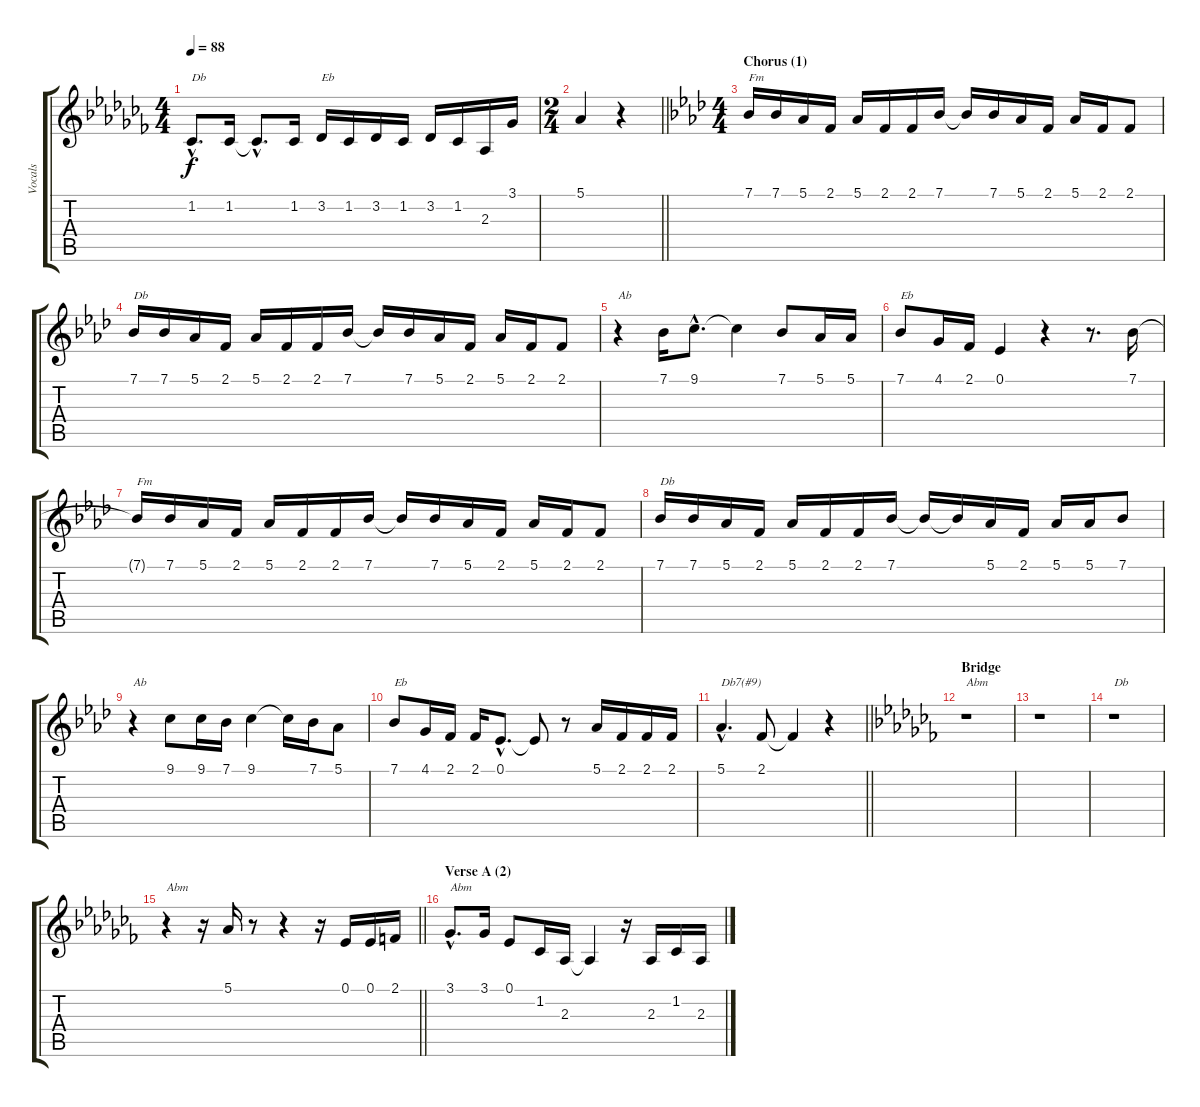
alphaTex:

\track ("Vocals" "Vocals") {instrument sopranosax}
\staff {score tabs}
\tuning (Eb4 Bb3 Gb3 Db3 Ab2 Eb2) {hide}
\ts (4 4)
\tempo 88
\clef g2
\ks abminor
1.2{hac}.8{d txt "Db" dy f} 1.2.16 1.2{hac t}.8{d} 1.2.16 3.2.16{txt "Eb"} 1.2.16 3.2.16 1.2.16 3.2.16 1.2.16 2.3.16 3.1.16 |
\ts (2 4)
\barLineRight lightlight
5.1.4 r.4 |
\ts (4 4)
\section ("" "Chorus (1)")
\ks fminor
7.1.16{txt "Fm"} 7.1.16 5.1.16 2.1.16 5.1.16 2.1.16 2.1.16 7.1.16 7.1{t}.16 7.1.16 5.1.16 2.1.16 5.1.16 2.1.16 2.1.8 |
7.1.16{txt "Db"} 7.1.16 5.1.16 2.1.16 5.1.16 2.1.16 2.1.16 7.1.16 7.1{t}.16 7.1.16 5.1.16 2.1.16 5.1.16 2.1.16 2.1.8 |
r.4{txt "Ab"} 7.1.16 9.1{hac}.8{d} 9.1{t}.4 7.1.8 5.1.16 5.1.16 |
7.1.8{txt "Eb"} 4.1.16 2.1.16 0.1.4 r.4 r.8{d} 7.1.16 |
7.1{t}.16{txt "Fm"} 7.1.16 5.1.16 2.1.16 5.1.16 2.1.16 2.1.16 7.1.16 7.1{t}.16 7.1.16 5.1.16 2.1.16 5.1.16 2.1.16 2.1.8 |
7.1.16{txt "Db"} 7.1.16 5.1.16 2.1.16 5.1.16 2.1.16 2.1.16 7.1.16 7.1{t}.16 7.1{t}.16 5.1.16 2.1.16 5.1.16 5.1.16 7.1.8 |
r.4{txt "Ab"} 9.1.8 9.1.16 7.1.16 9.1.4 9.1{t}.16 7.1.16 5.1.8 |
7.1.8{txt "Eb"} 4.1.16 2.1.16 2.1.16 0.1{hac}.8{d} 0.1{t}.8 r.8 5.1.16 2.1.16 2.1.16 2.1.16 |
\barLineRight lightlight
5.1{hac}.4{d txt "Db7(#9)"} 2.1.8 2.1{t}.4 r.4 |
\section ("" "Bridge")
\ks abminor
r.1{txt "Abm"} |
r.1 |
r.1{txt "Db"} |
\barLineRight lightlight
r.4{txt "Abm"} r.16 5.1.16 r.8 r.4 r.16 0.1.16 0.1.16 2.1.16 |
\section ("" "Verse A (2)")
3.1{hac}.8{d txt "Abm"} 3.1.16 0.1.8 1.2.16 2.3.16 2.3{t}.4 r.16 2.3.16 1.2.16 2.3.16
